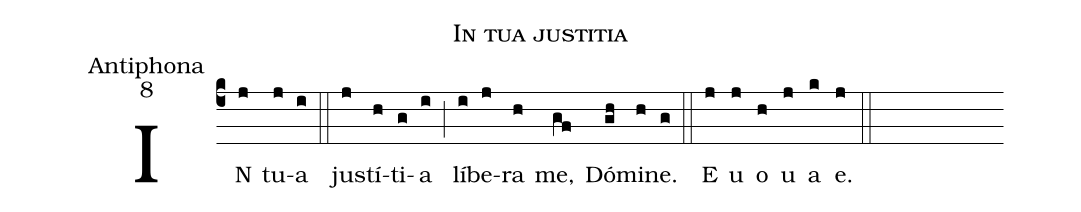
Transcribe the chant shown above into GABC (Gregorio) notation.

name:In tua justitia;
office-part:Antiphona;
mode:8;
%%
(c4) IN(j) tu(j)a(i) (::) jus(j)tí(h)ti(g)a(i) (;) lí(i)be(j)ra(h) me,(gf) Dó(gh)mi(h)ne.(g) (::) E(j) u(j) o(h) u(j) a(k) e.(j) (::)
